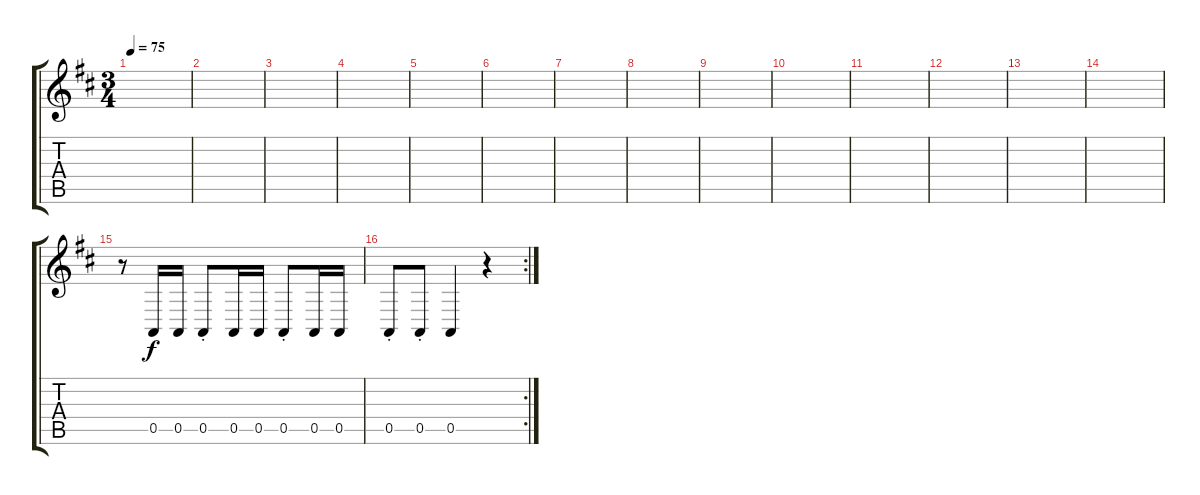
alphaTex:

\track "" {instrument acousticgrandpiano}
\staff {score tabs}
\tuning (E4 B3 G3 D3 A2 E2) {hide}
\ts (3 4)
\tempo 75
\clef g2
\ks d
|
|
|
|
|
|
|
|
|
|
|
|
|
|
r.8 0.5.16 0.5.16 0.5{st}.8 0.5.16 0.5.16 0.5{st}.8 0.5.16 0.5.16 |
\rc 2
0.5{st}.8 0.5{st}.8 0.5.4 r.4
